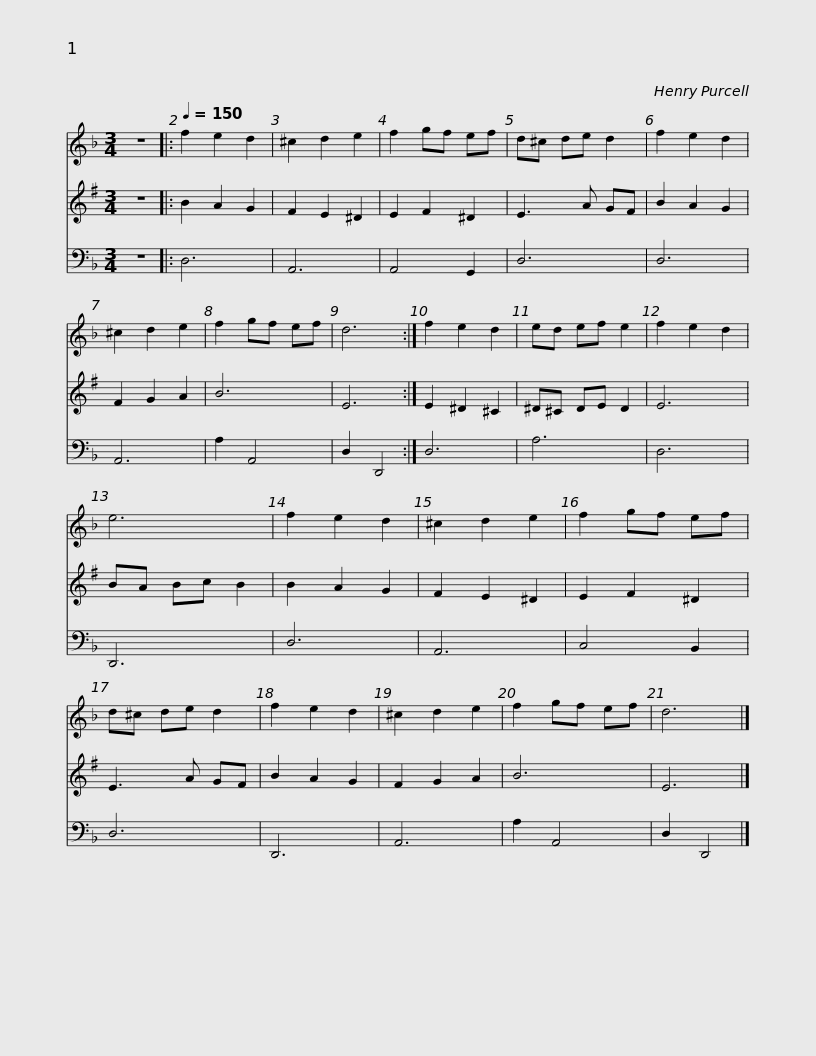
X:1
%%score 1 2 3
L:1/8
M:3/4
I:linebreak $
K:F
V:1 treble
V:2 treble transpose=-2
V:3 bass
V:1
 z6 |:[Q:1/4=150] f2 e2 d2 | ^c2 d2 e2 | f2 gf ef | d^c de d2 | %5
 f2 e2 d2 | ^c2 d2 e2 | f2 gf ef | d6 :|$ f2 e2 d2 | %10
 ed ef e2 | f2 e2 d2 | e6 | f2 e2 d2 | ^c2 d2 e2 | %15
 f2 gf ef | d^c de d2 |$ f2 e2 d2 | ^c2 d2 e2 | f2 gf ef | %20
 d6 |] %21
V:2
[K:G] z6 |: B2 A2 G2 | F2 E2 ^D2 | E2 F2 ^D2 | E3 A GF | %5
 B2 A2 G2 | F2 G2 A2 | B6 | E6 :|$ E2 ^D2 ^C2 | %10
 ^D^C DE D2 | E6 | BA Bc B2 | B2 A2 G2 | F2 E2 ^D2 | %15
 E2 F2 ^D2 | E3 A GF |$ B2 A2 G2 | F2 G2 A2 | B6 | %20
 E6 |] %21
V:3
 z6 |: D,6 | A,,6 | A,,4 G,,2 | D,6 | %5
 D,6 | A,,6 | A,2 A,,4 | D,2 D,,4 :|$ D,6 | %10
 A,6 | D,6 | D,,6 | D,6 | A,,6 | %15
 C,4 B,,2 | D,6 |$ D,,6 | A,,6 | A,2 A,,4 | %20
 D,2 D,,4 |] %21
